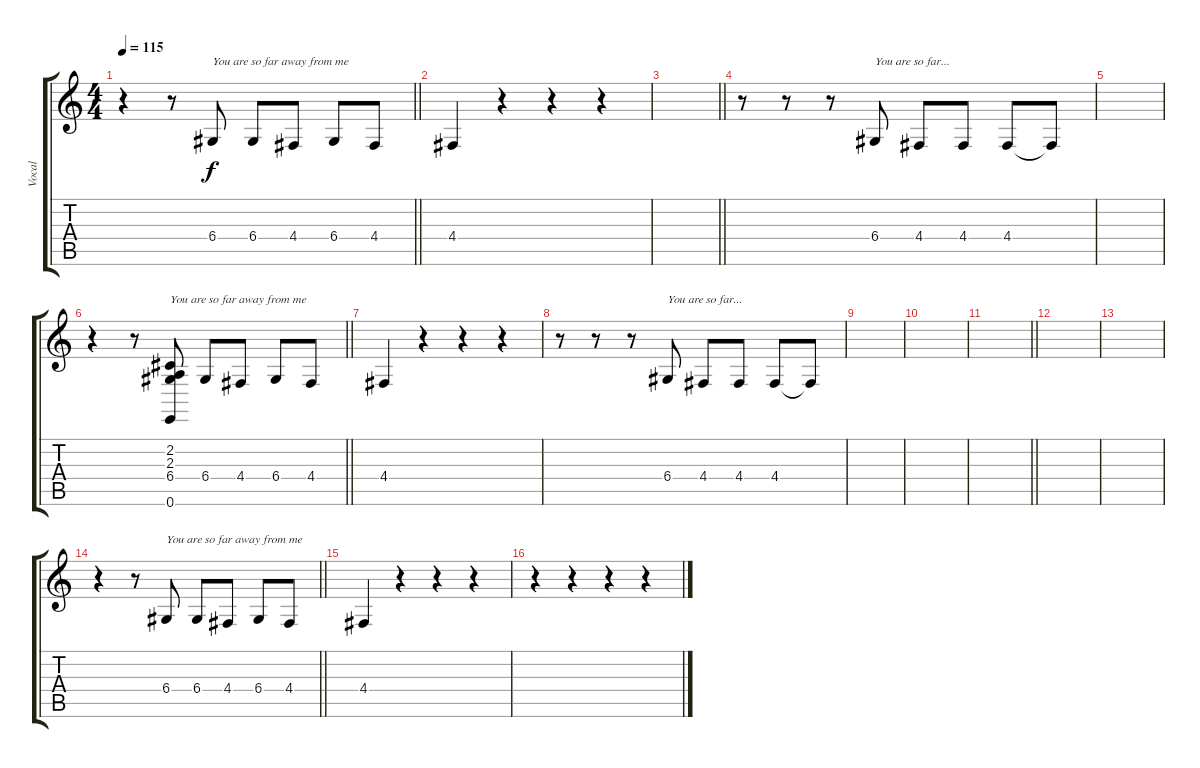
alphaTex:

\track ("Vocal" "Vocal") {instrument oboe}
\staff {score tabs}
\tuning (E4 B3 G3 D3 A2 E2) {hide}
\ts (4 4)
\tempo 115
\clef g2
\barLineRight lightlight
\ks c
r.4{dy f} r.8 6.4.8{txt "You are so far away from me"} 6.4.8 4.4.8 6.4.8 4.4.8 |
4.4.4 r.4 r.4 r.4 |
\barLineRight lightlight
|
r.8 r.8 r.8 6.4.8{txt "You are so far..."} 4.4.8 4.4.8 4.4.8 4.4{t}.8 |
|
\barLineRight lightlight
r.4 r.8 (2.2 2.3 6.4 0.6).8{txt "You are so far away from me"} 6.4.8 4.4.8 6.4.8 4.4.8 |
4.4.4 r.4 r.4 r.4 |
r.8 r.8 r.8 6.4.8{txt "You are so far..."} 4.4.8 4.4.8 4.4.8 4.4{t}.8 |
|
|
\barLineRight lightlight
|
|
|
\barLineRight lightlight
r.4{volume 0} r.8 6.4.8{txt "You are so far away from me"} 6.4.8 4.4.8 6.4.8 4.4.8 |
4.4.4 r.4 r.4 r.4 |
r.4 r.4 r.4 r.4
